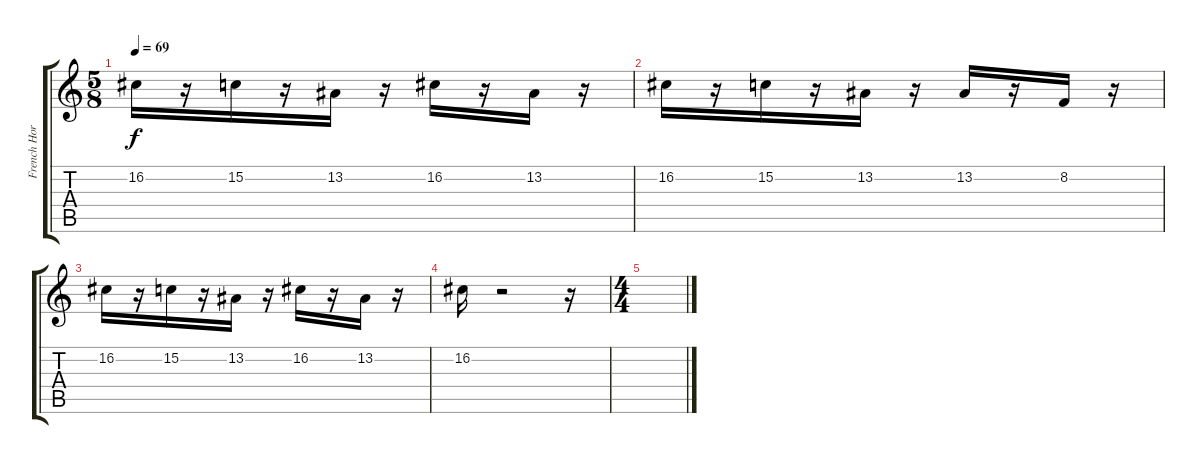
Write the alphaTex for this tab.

\track ("French Horn" "French Hor") {instrument frenchhorn}
\staff {score tabs}
\tuning (D4 A3 F3 C3 G2 D2) {hide}
\ts (5 8)
\tempo 69
\clef g2
\ks c
16.2.16{dy f} r.16 15.2.16 r.16 13.2.16 r.16 16.2.16 r.16 13.2.16 r.16 |
16.2.16 r.16 15.2.16 r.16 13.2.16 r.16 13.2.16 r.16 8.2.16 r.16 |
16.2.16 r.16 15.2.16 r.16 13.2.16 r.16 16.2.16 r.16 13.2.16 r.16 |
16.2.16 r.2 r.16 |
\ts (4 4)
